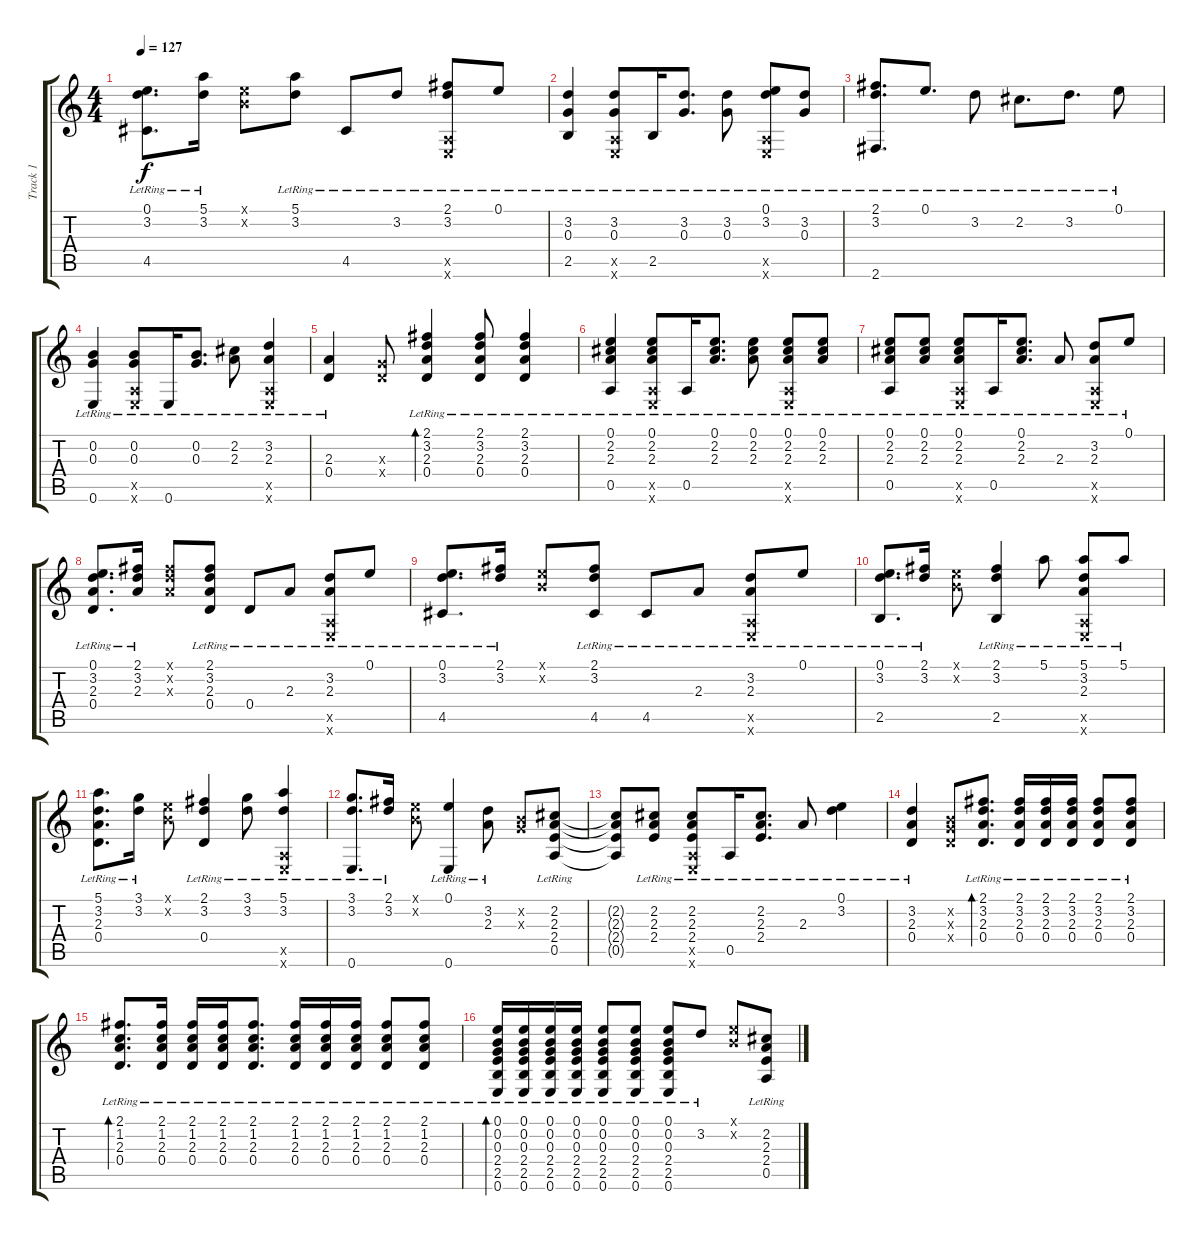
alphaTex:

\track ("Track 1" "Track 1") {instrument acousticguitarsteel}
\staff {score tabs}
\tuning (E4 B3 G3 D3 A2 E2) {hide}
\ts (4 4)
\tempo 127
\clef g2
\ks c
(0.1{lr} 3.2{lr} 4.5{lr}).8{d dy f} (5.1{lr} 3.2{lr}).16 (0.1{x} 0.2{x}).8 (5.1{lr} 3.2{lr}).8 4.5{lr}.8 3.2{lr}.8 (2.1{lr} 3.2{lr} 0.5{x} 0.6{x}).8 0.1{lr}.8 |
(3.2{lr} 0.3{lr} 2.5{lr}).4 (3.2{lr} 0.3{lr} 0.5{x} 0.6{x}).8 2.5{lr}.16 (3.2{lr} 0.3{lr}).8{d} (3.2{lr} 0.3{lr}).8 (0.1{lr} 3.2{lr} 0.5{x} 0.6{x}).8 (3.2{lr} 0.3{lr}).8 |
(2.1{lr} 3.2{lr} 2.6{lr}).8{d} 0.1{lr}.8{d} 3.2{lr}.8 2.2{lr}.8{d} 3.2{lr}.8{d} 0.1{lr}.8 |
(0.2{lr} 0.3{lr} 0.6{lr}).4 (0.2{lr} 0.3{lr} 0.5{x} 0.6{x}).8 0.6{lr}.16 (0.2{lr} 0.3{lr}).8{d} (2.2{lr} 2.3{lr}).8 (3.2{lr} 2.3{lr} 0.5{x} 0.6{x}).4 |
(2.3{lr} 0.4{lr}).4 (0.3{x} 0.4{x}).8 (2.1{lr} 3.2{lr} 2.3{lr} 0.4{lr}).4{bd 60} (2.1{lr} 3.2{lr} 2.3{lr} 0.4{lr}).8 (2.1{lr} 3.2{lr} 2.3{lr} 0.4{lr}).4 |
(0.1{lr} 2.2{lr} 2.3{lr} 0.5{lr}).4 (0.1{lr} 2.2{lr} 2.3{lr} 0.5{x} 0.6{x}).8 0.5{lr}.16 (0.1{lr} 2.2{lr} 2.3{lr}).8{d} (0.1{lr} 2.2{lr} 2.3{lr}).8 (0.1{lr} 2.2{lr} 2.3{lr} 0.5{x} 0.6{x}).8 (0.1{lr} 2.2{lr} 2.3{lr}).8 |
(0.1{lr} 2.2{lr} 2.3{lr} 0.5{lr}).8 (0.1{lr} 2.2{lr} 2.3{lr}).8 (0.1{lr} 2.2{lr} 2.3{lr} 0.5{x} 0.6{x}).8 0.5{lr}.16 (0.1{lr} 2.2{lr} 2.3{lr}).8{d} 2.3{lr}.8 (3.2{lr} 2.3{lr} 0.5{x} 0.6{x}).8 0.1{lr}.8 |
(0.1{lr} 3.2{lr} 2.3{lr} 0.4{lr}).8{d} (2.1{lr} 3.2{lr} 2.3{lr}).16 (2.1{x} 3.2{x} 2.3{x}).8 (2.1{lr} 3.2{lr} 2.3{lr} 0.4{lr}).8 0.4{lr}.8 2.3{lr}.8 (3.2{lr} 2.3{lr} 0.5{x} 0.6{x}).8 0.1{lr}.8 |
(0.1{lr} 3.2{lr} 4.5{lr}).8{d} (2.1{lr} 3.2{lr}).16 (0.1{x} 0.2{x}).8 (2.1{lr} 3.2{lr} 4.5{lr}).8 4.5{lr}.8 2.3{lr}.8 (3.2{lr} 2.3{lr} 0.5{x} 0.6{x}).8 0.1{lr}.8 |
(0.1{lr} 3.2{lr} 2.5{lr}).8{d} (2.1{lr} 3.2{lr}).16 (0.1{x} 0.2{x}).8 (2.1{lr} 3.2{lr} 2.5{lr}).4 5.1{lr}.8 (5.1{lr} 3.2{lr} 2.3{lr} 0.5{x} 0.6{x}).8 5.1{lr}.8 |
(5.1{lr} 3.2{lr} 2.3{lr} 0.4{lr}).8{d} (3.1{lr} 3.2{lr}).16 (0.1{x} 0.2{x}).8 (2.1{lr} 3.2{lr} 0.4{lr}).4 (3.1{lr} 3.2{lr}).8 (5.1{lr} 3.2{lr} 0.5{x} 0.6{x}).4 |
(3.1{lr} 3.2{lr} 0.6{lr}).8{d} (2.1{lr} 3.2{lr}).16 (0.1{x} 0.2{x}).8 (0.1{lr} 0.6{lr}).4 (3.2{lr} 2.3{lr}).8 (0.2{x} 0.3{x}).8 (2.2{lr} 2.3{lr} 2.4{lr} 0.5{lr}).8 |
(2.2{t} 2.3{t} 2.4{t} 0.5{t}).8 (2.2{lr} 2.3{lr} 2.4{lr}).8 (2.2{lr} 2.3{lr} 2.4{lr} 0.5{x} 0.6{x}).8 0.5{lr}.16 (2.2{lr} 2.3{lr} 2.4{lr}).8{d} 2.3{lr}.8 (0.1{lr} 3.2{lr}).4 |
(3.2{lr} 2.3{lr} 0.4{lr}).4 (0.2{x} 0.3{x} 0.4{x}).8 (2.1{lr} 3.2{lr} 2.3{lr} 0.4{lr}).8{d bd 60} (2.1{lr} 3.2{lr} 2.3{lr} 0.4{lr}).16 (2.1{lr} 3.2{lr} 2.3{lr} 0.4{lr}).16 (2.1{lr} 3.2{lr} 2.3{lr} 0.4{lr}).16 (2.1{lr} 3.2{lr} 2.3{lr} 0.4{lr}).8 (2.1{lr} 3.2{lr} 2.3{lr} 0.4{lr}).8 |
(2.1{lr} 1.2{lr} 2.3{lr} 0.4{lr}).8{d bd 60} (2.1{lr} 1.2{lr} 2.3{lr} 0.4{lr}).16 (2.1{lr} 1.2{lr} 2.3{lr} 0.4{lr}).16 (2.1{lr} 1.2{lr} 2.3{lr} 0.4{lr}).16 (2.1{lr} 1.2{lr} 2.3{lr} 0.4{lr}).8{d} (2.1{lr} 1.2{lr} 2.3{lr} 0.4{lr}).16 (2.1{lr} 1.2{lr} 2.3{lr} 0.4{lr}).16 (2.1{lr} 1.2{lr} 2.3{lr} 0.4{lr}).16 (2.1{lr} 1.2{lr} 2.3{lr} 0.4{lr}).8 (2.1{lr} 1.2{lr} 2.3{lr} 0.4{lr}).8 |
(0.1{lr} 0.2{lr} 0.3{lr} 2.4{lr} 2.5{lr} 0.6{lr}).16{bd 60} (0.1{lr} 0.2{lr} 0.3{lr} 2.4{lr} 2.5{lr} 0.6{lr}).16 (0.1{lr} 0.2{lr} 0.3{lr} 2.4{lr} 2.5{lr} 0.6{lr}).16 (0.1{lr} 0.2{lr} 0.3{lr} 2.4{lr} 2.5{lr} 0.6{lr}).16 (0.1{lr} 0.2{lr} 0.3{lr} 2.4{lr} 2.5{lr} 0.6{lr}).8 (0.1{lr} 0.2{lr} 0.3{lr} 2.4{lr} 2.5{lr} 0.6{lr}).8 (0.1{lr} 0.2{lr} 0.3{lr} 2.4{lr} 2.5{lr} 0.6{lr}).8 3.2{lr}.8 (0.1{x} 0.2{x}).8 (2.2{lr} 2.3{lr} 2.4{lr} 0.5{lr}).8
